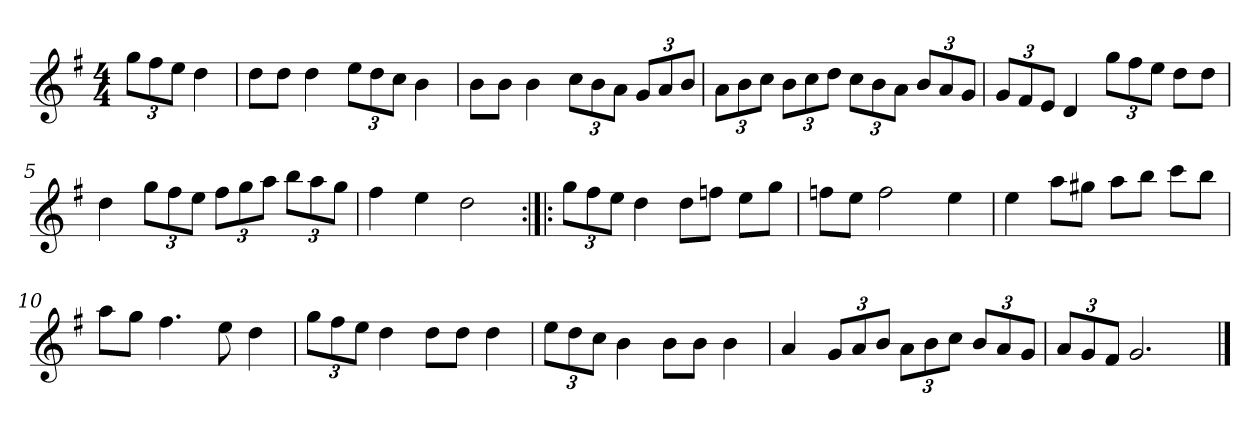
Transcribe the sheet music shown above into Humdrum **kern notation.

**kern
*part1
*staff1
*clefG2
*k[f#]
*G:
*M4/4
*MM120
=
12gg\L
12ff#\
12ee\J
4dd
=1
8dd\L
8dd\J
4dd
12ee\L
12dd\
12cc\J
4b
=2
8b\L
8b\J
4b
12cc\L
12b\
12a\J
12g/L
12a/
12b/J
=3
12a\L
12b\
12cc\J
12b\L
12cc\
12dd\J
12cc\L
12b\
12a\J
12b/L
12a/
12g/J
=4
12g/L
12f#/
12e/J
4d
12gg\L
12ff#\
12ee\J
8dd\L
8dd\J
=5
4dd
12gg\L
12ff#\
12ee\J
12ff#\L
12gg\
12aa\J
12bb\L
12aa\
12gg\J
=6
4ff#
4ee
2dd
=7:|!|:
12gg\L
12ff#\
12ee\J
4dd
8dd\L
8ffn\J
8ee\L
8gg\J
=8
8ffn\L
8ee\J
2ff
4ee
=9
4ee
8aa\L
8gg#X\J
8aa\L
8bb\J
8ccc\L
8bb\J
=10
8aa\L
8gg\J
4.ff#
8ee
4dd
=11
12gg\L
12ff#\
12ee\J
4dd
8dd\L
8dd\J
4dd
=12
12ee\L
12dd\
12cc\J
4b
8b\L
8b\J
4b
=13
4a
12g/L
12a/
12b/J
12a\L
12b\
12cc\J
12b/L
12a/
12g/J
=14
12a/L
12g/
12f#/J
2.g
==
*-
